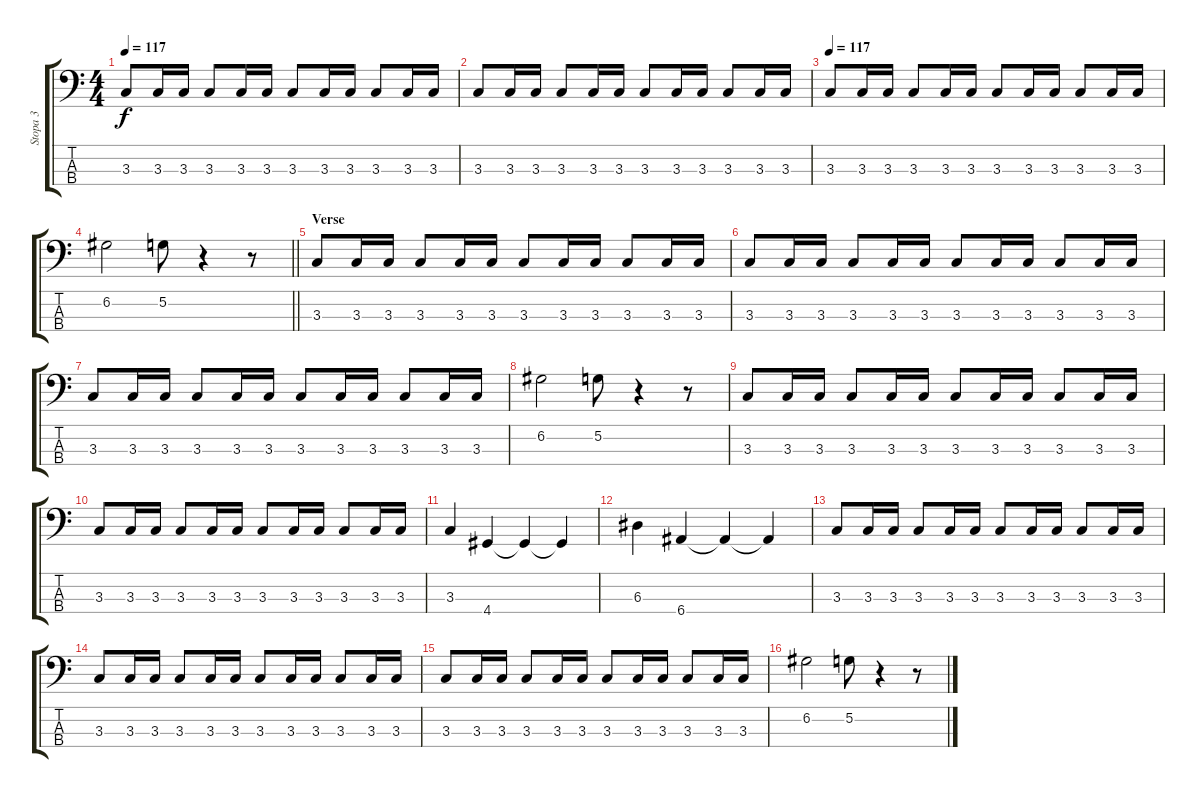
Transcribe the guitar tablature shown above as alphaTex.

\track ("Stopa 3" "Stopa 3") {instrument electricbassfinger}
\staff {score tabs}
\tuning (G2 D2 A1 E1) {hide}
\ts (4 4)
\tempo 117
\clef f4
\ks c
3.3.8{dy f} 3.3.16 3.3.16 3.3.8 3.3.16 3.3.16 3.3.8 3.3.16 3.3.16 3.3.8 3.3.16 3.3.16 |
3.3.8 3.3.16 3.3.16 3.3.8 3.3.16 3.3.16 3.3.8 3.3.16 3.3.16 3.3.8 3.3.16 3.3.16 |
\tempo 117
3.3.8 3.3.16 3.3.16 3.3.8 3.3.16 3.3.16 3.3.8 3.3.16 3.3.16 3.3.8 3.3.16 3.3.16 |
\barLineRight lightlight
6.2.2 5.2.8 r.4 r.8 |
\section ("" "Verse")
3.3.8 3.3.16 3.3.16 3.3.8 3.3.16 3.3.16 3.3.8 3.3.16 3.3.16 3.3.8 3.3.16 3.3.16 |
3.3.8 3.3.16 3.3.16 3.3.8 3.3.16 3.3.16 3.3.8 3.3.16 3.3.16 3.3.8 3.3.16 3.3.16 |
3.3.8 3.3.16 3.3.16 3.3.8 3.3.16 3.3.16 3.3.8 3.3.16 3.3.16 3.3.8 3.3.16 3.3.16 |
6.2.2 5.2.8 r.4 r.8 |
3.3.8 3.3.16 3.3.16 3.3.8 3.3.16 3.3.16 3.3.8 3.3.16 3.3.16 3.3.8 3.3.16 3.3.16 |
3.3.8 3.3.16 3.3.16 3.3.8 3.3.16 3.3.16 3.3.8 3.3.16 3.3.16 3.3.8 3.3.16 3.3.16 |
3.3.4 4.4.4 4.4{t}.4 4.4{t}.4 |
6.3.4 6.4.4 6.4{t}.4 6.4{t}.4 |
3.3.8 3.3.16 3.3.16 3.3.8 3.3.16 3.3.16 3.3.8 3.3.16 3.3.16 3.3.8 3.3.16 3.3.16 |
3.3.8 3.3.16 3.3.16 3.3.8 3.3.16 3.3.16 3.3.8 3.3.16 3.3.16 3.3.8 3.3.16 3.3.16 |
3.3.8 3.3.16 3.3.16 3.3.8 3.3.16 3.3.16 3.3.8 3.3.16 3.3.16 3.3.8 3.3.16 3.3.16 |
6.2.2 5.2.8 r.4 r.8
